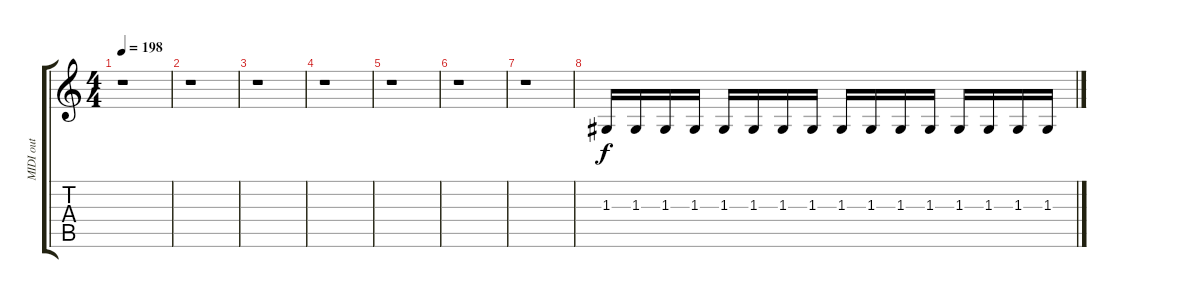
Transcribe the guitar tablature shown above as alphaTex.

\track ("MIDI out" "MIDI out") {instrument synthdrum}
\staff {score tabs}
\tuning (E4 B3 G3 D3 A2 E2) {hide}
\ts (4 4)
\tempo 198
\clef g2
\ks c
r.1{dy f} |
r.1 |
r.1 |
r.1 |
r.1 |
r.1 |
r.1 |
1.3.16 1.3.16 1.3.16 1.3.16 1.3.16 1.3.16 1.3.16 1.3.16 1.3.16 1.3.16 1.3.16 1.3.16 1.3.16 1.3.16 1.3.16 1.3.16
